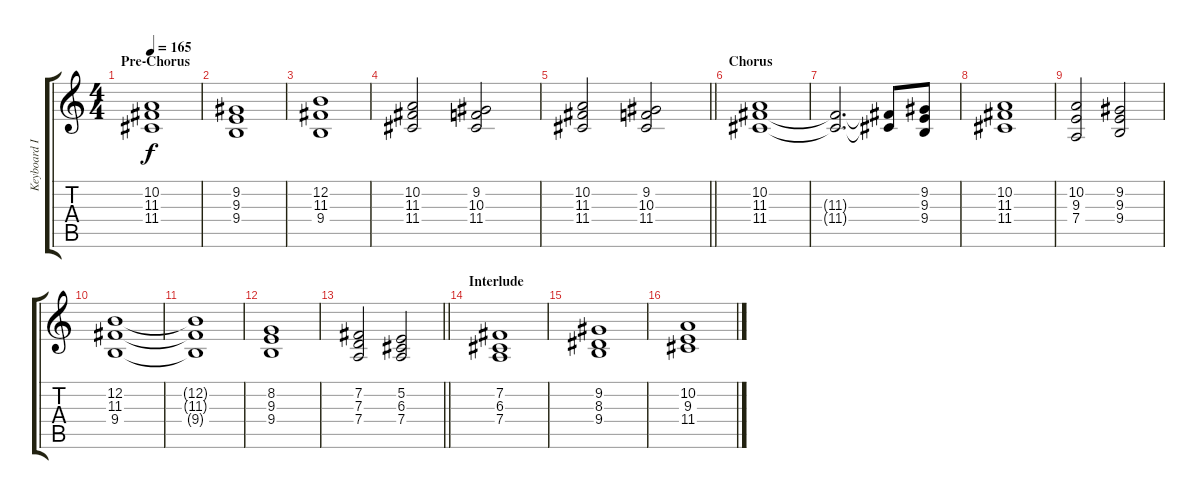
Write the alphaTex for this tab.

\track ("Keyboard II" "Keyboard I") {instrument synthstrings1}
\staff {score tabs}
\tuning (E4 B3 G3 D3 A2 E2) {hide}
\ts (4 4)
\section ("" "Pre-Chorus")
\tempo 165
\clef g2
\ks c
(10.2 11.3 11.4).1{dy f} |
(9.2 9.3 9.4).1 |
(12.2 11.3 9.4).1 |
(10.2 11.3 11.4).2 (9.2 10.3 11.4).2 |
\barLineRight lightlight
(10.2 11.3 11.4).2 (9.2 10.3 11.4).2 |
\section ("" "Chorus")
(10.2 11.3 11.4).1 |
(11.3{t} 11.4{t}).2{d} (11.3{t} 11.4{t}).8 (9.2 9.3 9.4).8 |
(10.2 11.3 11.4).1 |
(10.2 9.3 7.4).2 (9.2 9.3 9.4).2 |
(12.2 11.3 9.4).1 |
(12.2{t} 11.3{t} 9.4{t}).1 |
(8.2 9.3 9.4).1 |
\barLineRight lightlight
(7.2 7.3 7.4).2 (5.2 6.3 7.4).2 |
\section ("" "Interlude")
(7.2 6.3 7.4).1 |
(9.2 8.3 9.4).1 |
(10.2 9.3 11.4).1
